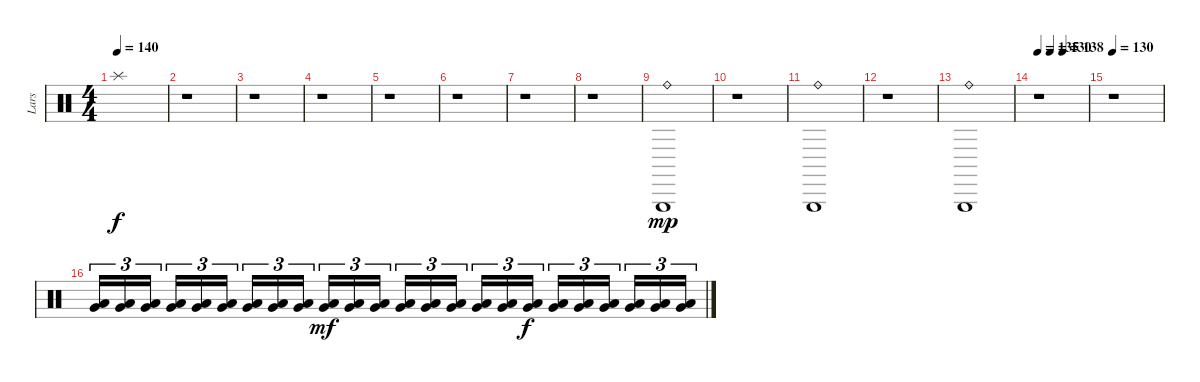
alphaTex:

\track ("Lars" "Lars") {instrument percussion}
\staff {score}
\articulation defaults
\ts (4 4)
\tempo 140
\clef neutral
\ks c "Splash (hit)".1{dy f}
|
r.1 |
r.1 |
r.1 |
r.1 |
r.1 |
r.1 |
r.1 |
("Triangle (hit)" "Ride (bell)").1{dy mp} |
r.1 |
("Triangle (hit)" "Ride (bell)").1 |
r.1 |
("Triangle (hit)" "Ride (bell)").1 |
\tempo 135
\tempo (130 0.25)
\tempo (138 0.5)
r.1 |
\tempo 130
r.1 |
("Low Floor Tom (hit)" "Very Low Tom (hit)").16{tu (3 2) volume 9} ("Low Floor Tom (hit)" "Very Low Tom (hit)").16{tu (3 2)} ("Low Floor Tom (hit)" "Very Low Tom (hit)").16{tu (3 2)} ("Low Floor Tom (hit)" "Very Low Tom (hit)").16{tu (3 2)} ("Low Floor Tom (hit)" "Very Low Tom (hit)").16{tu (3 2)} ("Low Floor Tom (hit)" "Very Low Tom (hit)").16{tu (3 2)} ("Low Floor Tom (hit)" "Very Low Tom (hit)").16{tu (3 2)} ("Low Floor Tom (hit)" "Very Low Tom (hit)").16{tu (3 2)} ("Low Floor Tom (hit)" "Very Low Tom (hit)").16{tu (3 2)} ("Low Floor Tom (hit)" "Very Low Tom (hit)").16{tu (3 2) dy mf} ("Low Floor Tom (hit)" "Very Low Tom (hit)").16{tu (3 2)} ("Low Floor Tom (hit)" "Very Low Tom (hit)").16{tu (3 2)} ("Low Floor Tom (hit)" "Very Low Tom (hit)").16{tu (3 2)} ("Low Floor Tom (hit)" "Very Low Tom (hit)").16{tu (3 2)} ("Low Floor Tom (hit)" "Very Low Tom (hit)").16{tu (3 2)} ("Low Floor Tom (hit)" "Very Low Tom (hit)").16{tu (3 2)} ("Low Floor Tom (hit)" "Very Low Tom (hit)").16{tu (3 2)} ("Low Floor Tom (hit)" "Very Low Tom (hit)").16{tu (3 2) dy f} ("Low Floor Tom (hit)" "Very Low Tom (hit)").16{tu (3 2)} ("Low Floor Tom (hit)" "Very Low Tom (hit)").16{tu (3 2)} ("Low Floor Tom (hit)" "Very Low Tom (hit)").16{tu (3 2)} ("Low Floor Tom (hit)" "Very Low Tom (hit)").16{tu (3 2)} ("Low Floor Tom (hit)" "Very Low Tom (hit)").16{tu (3 2)} ("Low Floor Tom (hit)" "Very Low Tom (hit)").16{tu (3 2)}
